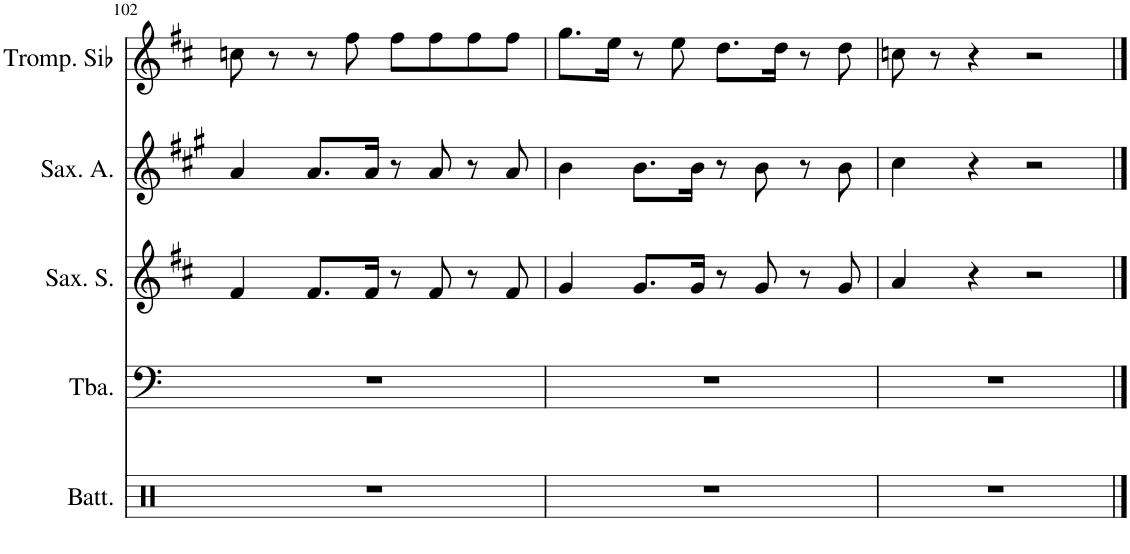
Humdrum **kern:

**kern	**kern	**kern	**kern	**kern
*part5	*part4	*part3	*part2	*part1
*staff5	*staff4	*staff3	*staff2	*staff1
*I"Batterie	*I"Tuba	*I"Saxophone Soprano	*I"Saxophone Alto	*I"Trompette en Sib
*I'Batt.	*I'Tba.	*I'Sax. S.	*I'Sax. A.	*I'Tromp. Sib
!!LO:PB:g=z
*clefX	*clefF4	*clefG2	*clefG2	*clefG2
*	*	*Trd1c2	*Trd5c9	*Trd1c2
*k[]	*k[]	*k[f#c#]	*k[f#c#g#]	*k[f#c#]
*M4/4	*M4/4	*M4/4	*M4/4	*M4/4
=102	=102	=102	=102	=102
1r	1r	4f#/	4a/	8ccn\
.	.	.	.	8r
.	.	8.f#/L	8.a/L	8r
.	.	.	.	8ff#\
.	.	16f#/Jk	16a/Jk	.
.	.	8r	8r	8ff#\L
.	.	8f#/	8a/	8ff#\
.	.	8r	8r	8ff#\
.	.	8f#/	8a/	8ff#\J
=103	=103	=103	=103	=103
1r	1r	4g/	4b\	8.gg\L
.	.	.	.	16ee\Jk
.	.	8.g/L	8.b\L	8r
.	.	.	.	8ee\
.	.	16g/Jk	16b\Jk	.
.	.	8r	8r	8.dd\L
.	.	8g/	8b\	.
.	.	.	.	16dd\Jk
.	.	8r	8r	8r
.	.	8g/	8b\	8dd\
=104	=104	=104	=104	=104
1r	1r	4a/	4cc#\	8ccn\
.	.	.	.	8r
.	.	4r	4r	4r
.	.	2r	2r	2r
==	==	==	==	==
*-	*-	*-	*-	*-
